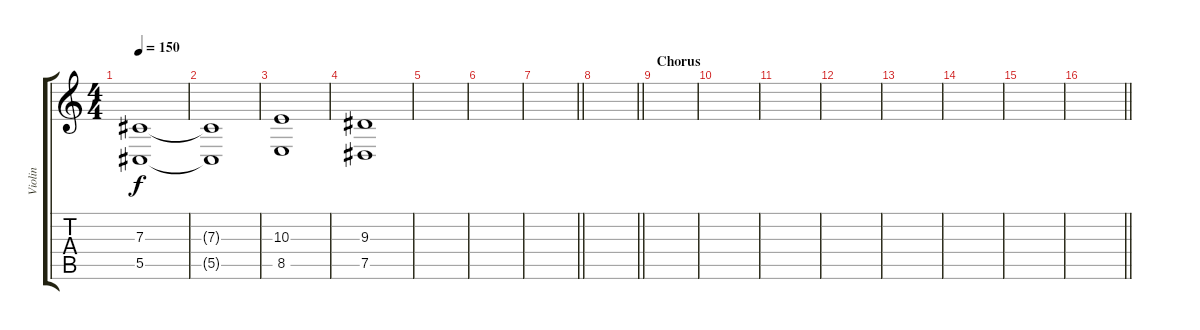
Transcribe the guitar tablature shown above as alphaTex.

\track ("Violin" "Violin") {instrument violin}
\staff {score tabs}
\tuning (Eb4 Bb3 Gb3 Db3 Ab2 Db2) {hide}
\ts (4 4)
\tempo 150
\clef g2
\ks c
(7.3 5.5).1{dy f} |
(7.3{t} 5.5{t}).1 |
(10.3 8.5).1 |
(9.3 7.5).1 |
|
|
\barLineRight lightlight
|
\barLineRight lightlight
|
\section ("" "Chorus")
|
|
|
|
|
|
|
\barLineRight lightlight
